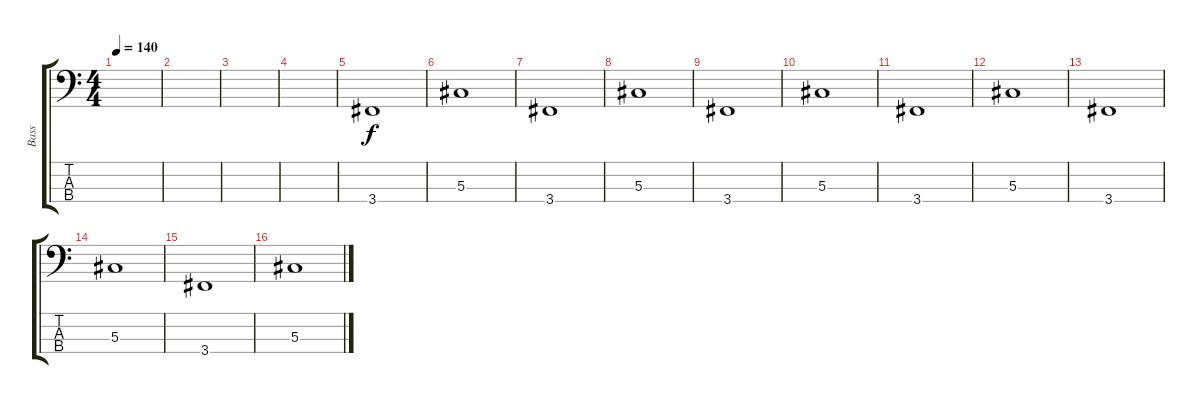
\track ("Bass" "Bass") {instrument electricbassfinger}
\staff {score tabs}
\tuning (Gb2 Db2 Ab1 Eb1) {hide}
\ts (4 4)
\tempo 140
\clef f4
\ks c
|
|
|
|
3.4.1 |
5.3.1 |
3.4.1 |
5.3.1 |
3.4.1 |
5.3.1 |
3.4.1 |
5.3.1 |
3.4.1 |
5.3.1 |
3.4.1 |
5.3.1
